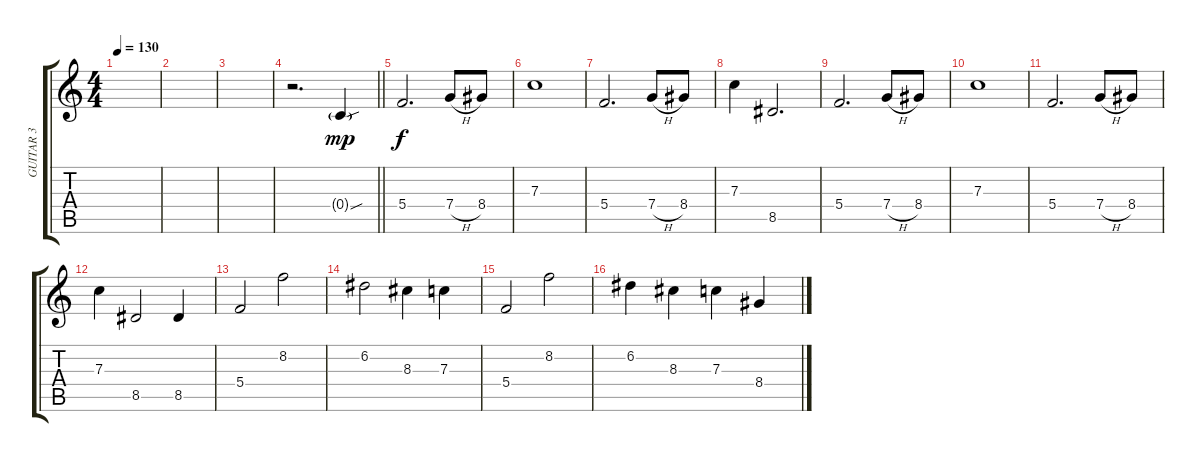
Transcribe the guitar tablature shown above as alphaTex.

\track ("GUITAR 3" "GUITAR 3") {instrument distortionguitar}
\staff {score tabs}
\tuning (D4 A3 F3 C3 G2 D2) {hide}
\ts (4 4)
\tempo 130
\clef g2
\ks c
|
|
|
\barLineRight lightlight
r.2{d} 0.4{sou g}.4{dy mp} |
5.4.2{d dy f} 7.4{h}.8 8.4.8 |
7.3.1 |
5.4.2{d} 7.4{h}.8 8.4.8 |
7.3.4 8.5.2{d} |
5.4.2{d} 7.4{h}.8 8.4.8 |
7.3.1 |
5.4.2{d} 7.4{h}.8 8.4.8 |
7.3.4 8.5.2 8.5.4 |
5.4.2 8.2.2 |
6.2.2 8.3.4 7.3.4 |
5.4.2 8.2.2 |
6.2.4 8.3.4 7.3.4 8.4.4
